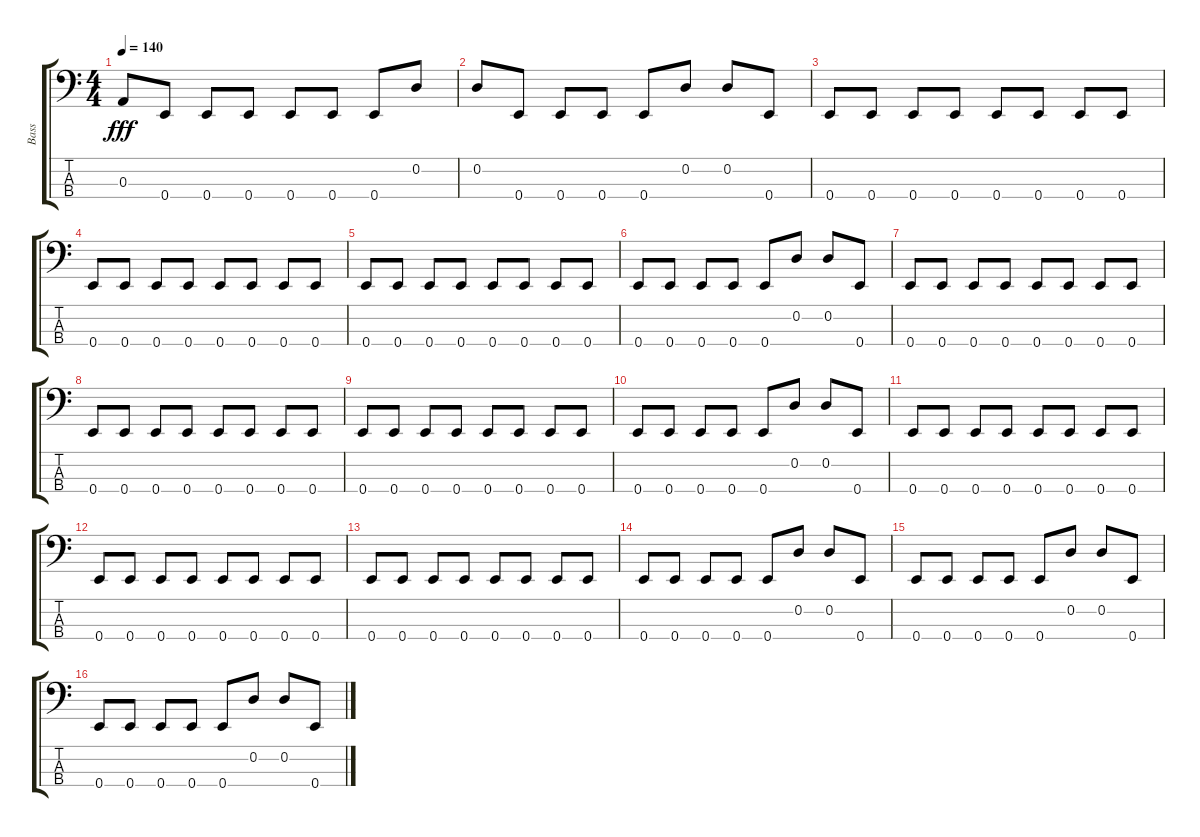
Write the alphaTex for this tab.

\track ("Bass" "Bass") {instrument electricbasspick}
\staff {score tabs}
\tuning (G2 D2 A1 E1) {hide}
\ts (4 4)
\tempo 140
\clef f4
\ks c
0.3.8{dy fff} 0.4.8 0.4.8 0.4.8 0.4.8 0.4.8 0.4.8 0.2.8 |
0.2.8 0.4.8 0.4.8 0.4.8 0.4.8 0.2.8 0.2.8 0.4.8 |
0.4.8 0.4.8 0.4.8 0.4.8 0.4.8 0.4.8 0.4.8 0.4.8 |
0.4.8 0.4.8 0.4.8 0.4.8 0.4.8 0.4.8 0.4.8 0.4.8 |
0.4.8 0.4.8 0.4.8 0.4.8 0.4.8 0.4.8 0.4.8 0.4.8 |
0.4.8 0.4.8 0.4.8 0.4.8 0.4.8 0.2.8 0.2.8 0.4.8 |
0.4.8 0.4.8 0.4.8 0.4.8 0.4.8 0.4.8 0.4.8 0.4.8 |
0.4.8 0.4.8 0.4.8 0.4.8 0.4.8 0.4.8 0.4.8 0.4.8 |
0.4.8 0.4.8 0.4.8 0.4.8 0.4.8 0.4.8 0.4.8 0.4.8 |
0.4.8 0.4.8 0.4.8 0.4.8 0.4.8 0.2.8 0.2.8 0.4.8 |
0.4.8 0.4.8 0.4.8 0.4.8 0.4.8 0.4.8 0.4.8 0.4.8 |
0.4.8 0.4.8 0.4.8 0.4.8 0.4.8 0.4.8 0.4.8 0.4.8 |
0.4.8 0.4.8 0.4.8 0.4.8 0.4.8 0.4.8 0.4.8 0.4.8 |
0.4.8 0.4.8 0.4.8 0.4.8 0.4.8 0.2.8 0.2.8 0.4.8 |
0.4.8 0.4.8 0.4.8 0.4.8 0.4.8 0.2.8 0.2.8 0.4.8 |
0.4.8 0.4.8 0.4.8 0.4.8 0.4.8 0.2.8 0.2.8 0.4.8
